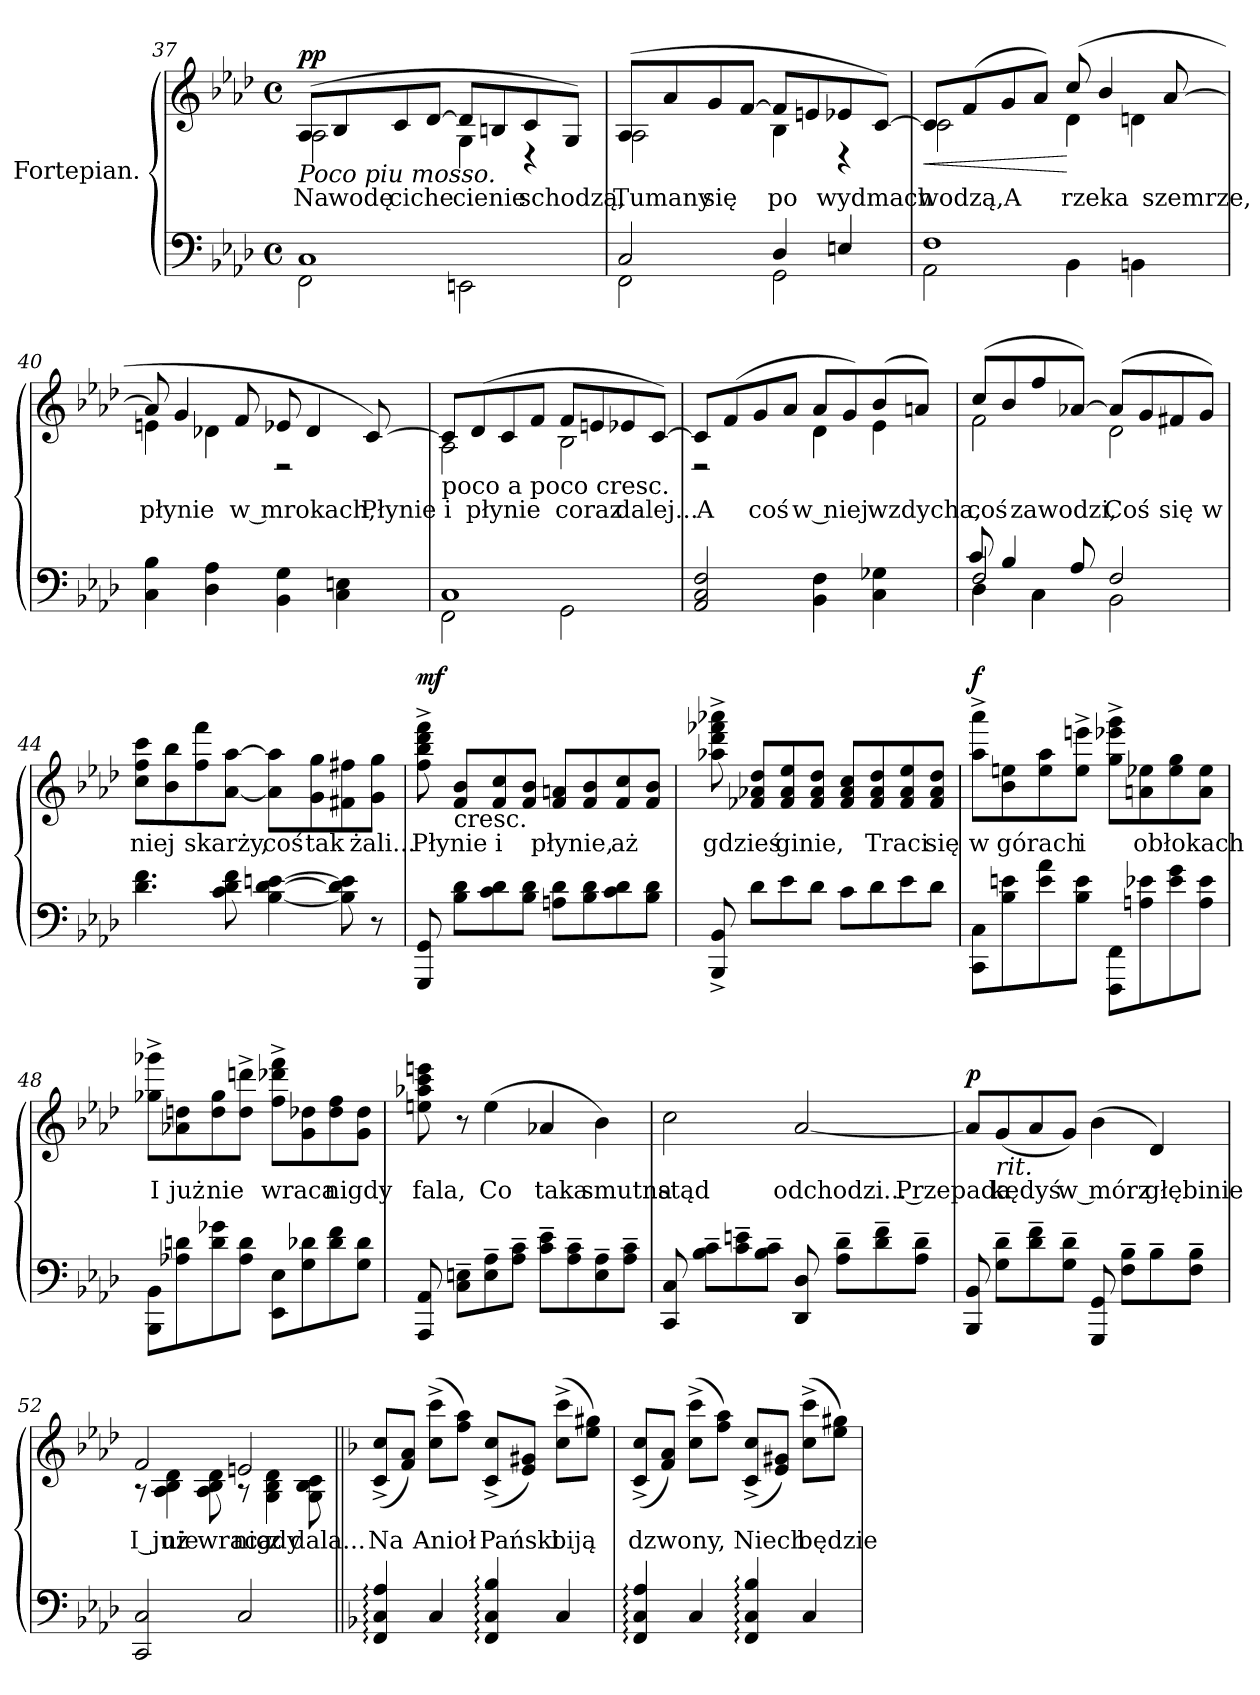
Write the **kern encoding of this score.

**kern	**kern	**text	**dynam
*part2	*part1	*part1	*part1
*staff2	*staff1	*staff1	*staff1
*I"Fortepian.	*I"Fortepian.	*	*
*clefF4	*clefG2	*	*
*k[b-e-a-d-]	*k[b-e-a-d-]	*	*
*M4/4	*M4/4	*	*
*met(c)	*met(c)	*	*
=37	=37	=37	=37
*^	*^	*	*
!	!	!LO:TX:b:i:t=Poco piu mosso.	!	!	!
!	!	!	!	!	!LO:DY:a
1C	2FF\	(8A-/L	2A-\	Na	pp
.	.	8B-/	.	wodę	.
.	.	8c/	.	ciche	.
.	.	[8d-/J	.	.	.
.	2EEn\	8d-/L]	4G\	cienie	.
.	.	8Bn/	.	.	.
.	.	8c/	4r	schodzą,	.
.	.	8G/J)	.	.	.
=38	=38	=38	=38	=38	=38
2C/	2FF\	(8A-/L	2A-\	Tumany	.
.	.	8a-/	.	.	.
.	.	8g/	.	się	.
.	.	[8f/J	.	.	.
4D-/	2GG\	8f/L]	4B-\	po	.
.	.	8en/	.	.	.
4En/	.	8e-X/	4r	wydmach	.
.	.	[8c/J)	.	.	.
=39	=39	=39	=39	=39	=39
!	!	!	!	!	!LO:HP:b
1F	2AA-\	8c/L]	2c\	wodzą,	<
.	.	(8f/	.	.	.
.	.	8g/	.	A	.
.	.	8a-/J)	.	.	.
.	4BB-\	(8cc/	4d-\	rzeka	[
.	.	4b-/	.	.	.
.	4BBn\	.	4dn\	.	.
.	.	[8a-/	.	szemrze,	.
*v	*v	*	*	*	*
=40	=40	=40	=40	=40
4C\ 4B-\	8a-/]	4en\	płynie	.
.	4g/	.	.	.
4D-\ 4A-\	.	4d-X\	.	.
.	8f/	.	w mrokach,	.
4BB-\ 4G\	8e-X/	2r	.	.
.	4d-/	.	.	.
4C\ 4En\	.	.	.	.
.	[8c/)	.	Płynie	.
=41	=41	=41	=41	=41
*^	*	*	*	*
!	!	!LO:TX:b:t=poco a poco cresc.	!	!	!
1C	2FF\	8c/L]	2A-\	i	.
.	.	(8d-/	.	płynie	.
.	.	8c/	.	.	.
.	.	8f/J	.	.	.
.	2GG\	8f/L	2B-\	coraz	.
.	.	8en/	.	.	.
.	.	8e-X/	.	dalej...	.
.	.	[8c/J)	.	.	.
*v	*v	*	*	*	*
=42	=42	=42	=42	=42
2AA-/ 2C/ 2F/	8c/L]	2r	A	.
.	(8f/	.	.	.
.	8g/	.	coś	.
.	8a-/J	.	.	.
4BB-\ 4F\	8a-/L	4d-\	w niej	.
.	8g/)	.	.	.
4C\ 4G-X\	(8b-/	4e-\	wzdycha,	.
.	8an/J)	.	.	.
=43	=43	=43	=43	=43
*^	*	*	*	*
*	*^	*	*	*	*
2F/	4D-\	8c/	(8cc/L	2f\	coś	.
.	.	4B-/	8b-/	.	.	.
.	4C\	.	8ff/	.	zawodzi,	.
.	.	8A-/	[8a-X/J)	.	.	.
2F/	2BB-\	2ryy	(8a-/L]	2d-\	Coś	.
.	.	.	8g/	.	.	.
.	.	.	8f#X/	.	się	.
.	.	.	8g/J)	.	w	.
*v	*v	*v	*	*	*	*
*	*v	*v	*	*
=44	=44	=44	=44
4.d-\ 4.f\	8cc\ 8ff\ 8ccc\L	niej	.
.	8b-\ 8bb-\	.	.
.	8ff\ 8fff\	skarży,	.
8c\ 8d-\ 8f\	[8a-\ [8aa-\J	.	.
[4B-\ [4d-\ [4en\	8a-]\ 8aa-]\L	coś	.
.	8g\ 8gg\	tak	.
8B-]\ 8d-]\ 8e]\	8f#X\ 8ff#X\	.	.
8r	8g\ 8gg\J	żali...	.
=45	=45	=45	=45
!	!	!	!LO:DY:b
8GGG/ 8GG/	8ff^\ 8bb-^\ 8ddd-^\ 8fff^\	Płynie	mf
!	!LO:TX:b:t=cresc.	!	!
8B-\ 8d-\L	8f/ 8b-/L	.	.
8c\ 8d-\	8f/ 8cc/	i	.
8B-\ 8d-\J	8f/ 8b-/J	.	.
8An\ 8d-\L	8f/ 8an/L	płynie,	.
8B-\ 8d-\	8f/ 8b-/	.	.
8c\ 8d-\	8f/ 8cc/	aż	.
8B-\ 8d-\J	8f/ 8b-/J	.	.
=46	=46	=46	=46
8BBB-^/ 8BB-^/	8aa-X^\ 8ddd-^\ 8fff-X^\ 8aaa-X^\	gdzieś	.
8d-\L	8f-X/ 8a-X/ 8dd-/L	.	.
8e-\	8f-/ 8a-/ 8ee-/	ginie,	.
8d-\J	8f-/ 8a-/ 8dd-/J	.	.
8c\L	8f-/ 8a-/ 8cc/L	.	.
8d-\	8f-/ 8a-/ 8dd-/	Traci	.
8e-\	8f-/ 8a-/ 8ee-/	.	.
8d-\J	8f-/ 8a-/ 8dd-/J	się	.
=47	=47	=47	=47
!	!	!	!LO:DY:b
8CC\ 8C\L	8aa-^\ 8aaa-^\L	w	f
8B-\ 8en\	8b-\ 8een\	górach	.
8e\ 8a-\	8ee\ 8aa-\	.	.
8B-\ 8e\J	8ee^\ 8eeen^\J	i	.
8FFF\ 8FF\L	8gg^\ 8eee-X^\ 8ggg^\L	.	.
8An\ 8e-X\	8an\ 8ee-X\	obłokach	.
8e-\ 8g\	8ee-\ 8gg\	.	.
8A\ 8e-\J	8a\ 8ee-\J	.	.
=48	=48	=48	=48
8BBB-\ 8BB-\L	8gg-X^\ 8ggg-X^\L	I	.
8A-X\ 8dn\	8a-X\ 8ddn\	już	.
8d\ 8g-X\	8dd\ 8gg-\	nie	.
8A-\ 8d\J	8dd^\ 8dddn^\J	.	.
8EE-\ 8E-\L	8ff^\ 8ddd-X^\ 8fff^\L	wraca	.
8G\ 8d-X\	8g\ 8dd-X\	.	.
8d-\ 8f\	8dd-\ 8ff\	nigdy	.
8G\ 8d-\J	8g\ 8dd-\J	.	.
=49	=49	=49	=49
8AAA-/ 8AA-/	8een\ 8aa-X\ 8ccc\ 8eeen\	fala,	.
8C~\ 8En~\L	8r	.	.
8E~\ 8A-~\	(4ee\	Co	.
8A-~\ 8c~\J	.	.	.
8c~\ 8e-~\L	4a-X/	taka	.
8A-~\ 8c~\	.	.	.
8E~\ 8A-~\	4b-\)	smutna	.
8A-~\ 8c~\J	.	.	.
=50	=50	=50	=50
8CC/ 8C/	2cc\	stąd	.
8B-~\ 8c~\L	.	.	.
8c~\ 8en~\	.	.	.
8B-~\ 8c~\J	.	.	.
8DD-/ 8D-/	[2a-/	odchodzi... Przepada	.
8A-~\ 8d-~\L	.	.	.
8d-~\ 8f~\	.	.	.
8A-~\ 8d-~\J	.	.	.
=51	=51	=51	=51
!	!	!	!LO:DY:b
8BBB-/ 8BB-/	8a-/L]	.	p
!	!LO:TX:b:i:t=rit.	!	!
8G~\ 8d-~\L	(>8g/	kędyś	.
8d-~\ 8f~\	8a-/	.	.
8G~\ 8d-~\J	8g/J)	w mórz	.
8GGG/ 8GG/	(4b-\	.	.
8F~\ 8B-~\L	.	.	.
8B-~\	4d-/)	głębinie	.
8F~\ 8B-~\J	.	.	.
=52	=52	=52	=52
*	*^	*	*
2CC/ 2C/	2f/	8r	I już	.
.	.	4A-\ 4B-\ 4d-\	nie	.
.	.	8A-\ 8B-\ 8d-\	wraca	.
2C/	2en/	8r	nigdy	.
.	.	4G\ 4B-\ 4d-\	z	.
.	.	8G\ 8B-\ 8c\	dala...	.
*	*v	*v	*	*
=53||	=53||	=53||	=53||
*k[b-]	*k[b-]	*	*
*	*^	*	*
!	!LO:TX:b:B:t=Tempo I. (And|t|e non troppo)	!	!	!
*	*v	*v	*	*
4FF:/ 4C:/ 4A:/	(8c^>/ 8cc^>/L	Na	.
.	8f/ 8a/J)	.	.
4C/	(8cc^>\ 8ccc^>\L	Anioł	.
.	8ff\ 8aa\J)	.	.
4FF:/ 4C:/ 4B-:/	(8c^>/ 8cc^>/L	Pański	.
.	8e/ 8g#X/J)	.	.
4C/	(8cc^>\ 8ccc^>\L	biją	.
.	8ee\ 8gg#X\J)	.	.
=54	=54	=54	=54
4FF:/ 4C:/ 4A:/	(8c^>/ 8cc^>/L	dzwony,	.
.	8f/ 8a/J)	.	.
4C/	(8cc^>\ 8ccc^>\L	.	.
.	8ff\ 8aa\J)	.	.
4FF:/ 4C:/ 4B-:/	(8c^>/ 8cc^>/L	Niech	.
.	8e/ 8g#X/J)	.	.
4C/	(8cc^>\ 8ccc^>\L	będzie	.
.	8ee\ 8gg#X\J)	.	.
=	=	=	=
*-	*-	*-	*-
